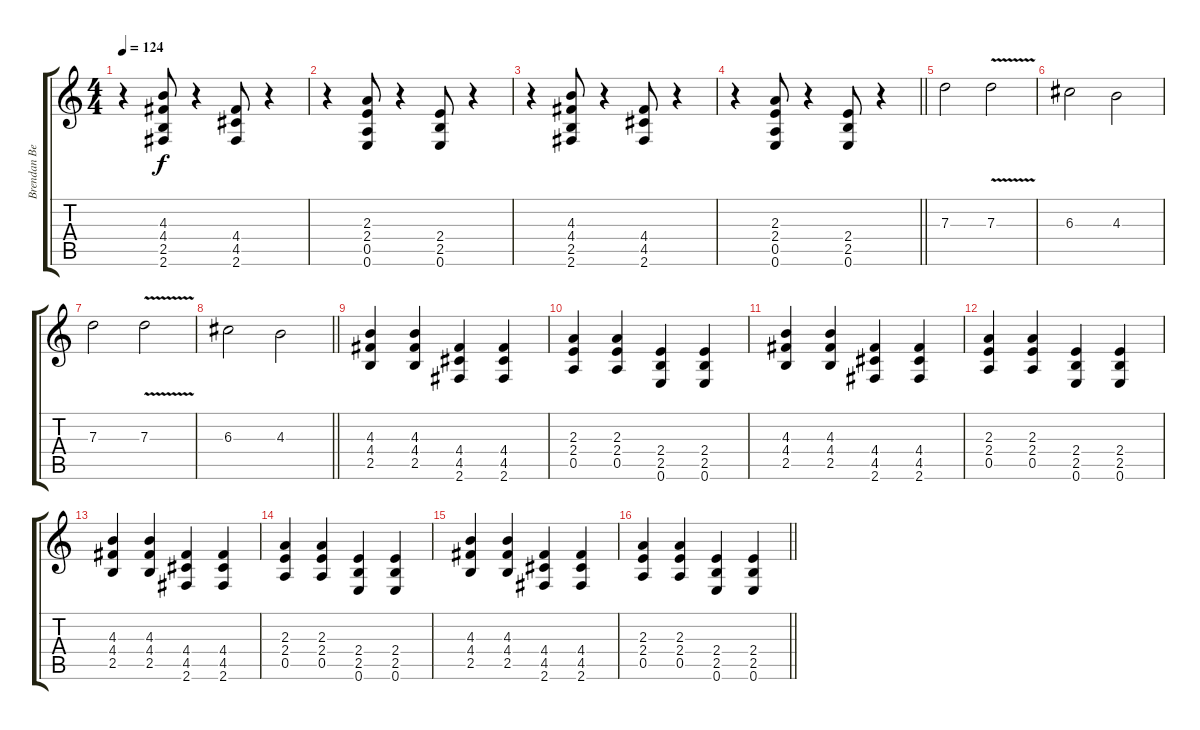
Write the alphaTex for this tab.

\track ("Brendan Benson (2nd Guitar)" "Brendan Be") {instrument overdrivenguitar}
\staff {score tabs}
\tuning (E4 B3 G3 D3 A2 E2) {hide}
\ts (4 4)
\tempo 124
\clef g2
\ks c
r.4{dy f} (4.3 4.4 2.5 2.6).8 r.4 (4.4 4.5 2.6).8 r.4 |
r.4 (2.3 2.4 0.5 0.6).8 r.4 (2.4 2.5 0.6).8 r.4 |
r.4 (4.3 4.4 2.5 2.6).8 r.4 (4.4 4.5 2.6).8 r.4 |
\barLineRight lightlight
r.4 (2.3 2.4 0.5 0.6).8 r.4 (2.4 2.5 0.6).8 r.4 |
7.3.2{instrument overdrivenguitar} 7.3{v}.2 |
6.3.2 4.3.2 |
7.3.2{instrument overdrivenguitar} 7.3{v}.2 |
\barLineRight lightlight
6.3.2 4.3.2 |
(4.3 4.4 2.5).4{instrument overdrivenguitar} (4.3 4.4 2.5).4 (4.4 4.5 2.6).4 (4.4 4.5 2.6).4 |
(2.3 2.4 0.5).4 (2.3 2.4 0.5).4 (2.4 2.5 0.6).4 (2.4 2.5 0.6).4 |
(4.3 4.4 2.5).4 (4.3 4.4 2.5).4 (4.4 4.5 2.6).4 (4.4 4.5 2.6).4 |
(2.3 2.4 0.5).4 (2.3 2.4 0.5).4 (2.4 2.5 0.6).4 (2.4 2.5 0.6).4 |
(4.3 4.4 2.5).4{instrument overdrivenguitar} (4.3 4.4 2.5).4 (4.4 4.5 2.6).4 (4.4 4.5 2.6).4 |
(2.3 2.4 0.5).4 (2.3 2.4 0.5).4 (2.4 2.5 0.6).4 (2.4 2.5 0.6).4 |
(4.3 4.4 2.5).4 (4.3 4.4 2.5).4 (4.4 4.5 2.6).4 (4.4 4.5 2.6).4 |
\barLineRight lightlight
(2.3 2.4 0.5).4 (2.3 2.4 0.5).4 (2.4 2.5 0.6).4 (2.4 2.5 0.6).4
